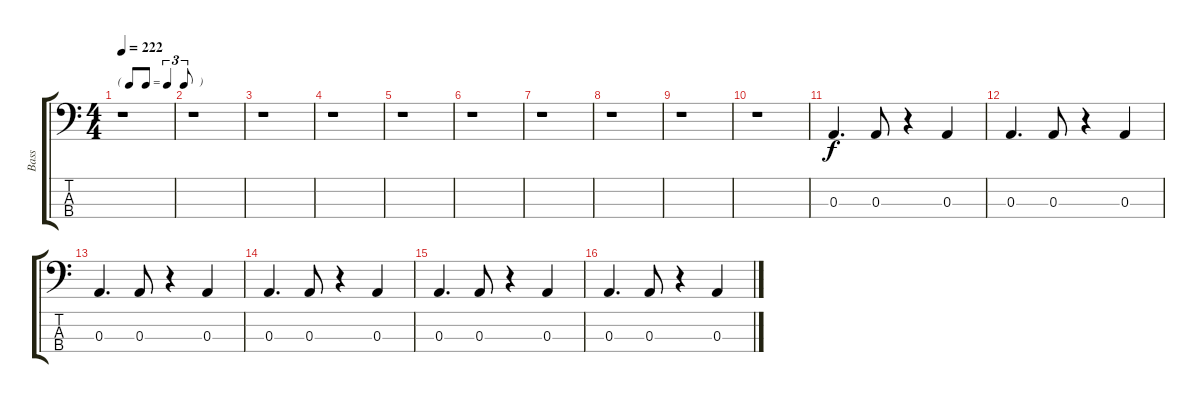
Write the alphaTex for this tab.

\track ("Bass" "Bass") {instrument electricbassfinger}
\staff {score tabs}
\tuning (G2 D2 A1 D1) {hide}
\ts (4 4)
\tf triplet8th
\tempo 222
\clef f4
\ks c
r.1{dy f} |
r.1 |
r.1 |
r.1 |
r.1 |
r.1 |
r.1 |
r.1 |
r.1 |
r.1 |
0.3.4{d} 0.3.8 r.4 0.3.4 |
0.3.4{d} 0.3.8 r.4 0.3.4 |
0.3.4{d} 0.3.8 r.4 0.3.4 |
0.3.4{d} 0.3.8 r.4 0.3.4 |
0.3.4{d} 0.3.8 r.4 0.3.4 |
0.3.4{d} 0.3.8 r.4 0.3.4
